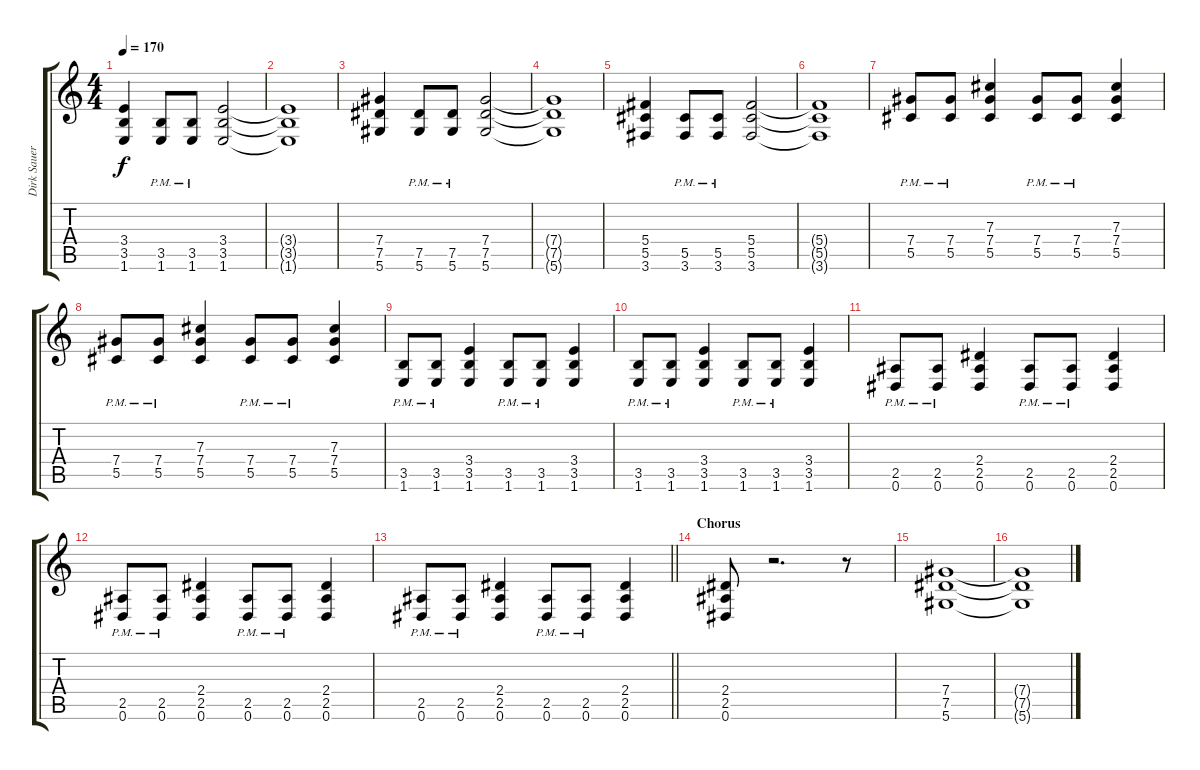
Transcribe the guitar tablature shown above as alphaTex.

\track ("Dirk Sauer - Rhythm guitar" "Dirk Sauer") {instrument distortionguitar}
\staff {score tabs}
\tuning (Eb4 Bb3 Gb3 Db3 Ab2 Eb2) {hide}
\ts (4 4)
\tempo 170
\clef g2
\ks c
(3.4 3.5 1.6).4{dy f} (3.5{pm} 1.6{pm}).8 (3.5{pm} 1.6{pm}).8 (3.4 3.5 1.6).2 |
(3.4{t} 3.5{t} 1.6{t}).1 |
(7.4 7.5 5.6).4 (7.5{pm} 5.6{pm}).8 (7.5{pm} 5.6{pm}).8 (7.4 7.5 5.6).2 |
(7.4{t} 7.5{t} 5.6{t}).1 |
(5.4 5.5 3.6).4 (5.5{pm} 3.6{pm}).8 (5.5{pm} 3.6{pm}).8 (5.4 5.5 3.6).2 |
(5.4{t} 5.5{t} 3.6{t}).1 |
(7.4{pm} 5.5{pm}).8 (7.4{pm} 5.5{pm}).8 (7.3 7.4 5.5).4 (7.4{pm} 5.5{pm}).8 (7.4{pm} 5.5{pm}).8 (7.3 7.4 5.5).4 |
(7.4{pm} 5.5{pm}).8 (7.4{pm} 5.5{pm}).8 (7.3 7.4 5.5).4 (7.4{pm} 5.5{pm}).8 (7.4{pm} 5.5{pm}).8 (7.3 7.4 5.5).4 |
(3.5{pm} 1.6{pm}).8 (3.5{pm} 1.6{pm}).8 (3.4 3.5 1.6).4 (3.5{pm} 1.6{pm}).8 (3.5{pm} 1.6{pm}).8 (3.4 3.5 1.6).4 |
(3.5{pm} 1.6{pm}).8 (3.5{pm} 1.6{pm}).8 (3.4 3.5 1.6).4 (3.5{pm} 1.6{pm}).8 (3.5{pm} 1.6{pm}).8 (3.4 3.5 1.6).4 |
(2.5{pm} 0.6{pm}).8 (2.5{pm} 0.6{pm}).8 (2.4 2.5 0.6).4 (2.5{pm} 0.6{pm}).8 (2.5{pm} 0.6{pm}).8 (2.4 2.5 0.6).4 |
(2.5{pm} 0.6{pm}).8 (2.5{pm} 0.6{pm}).8 (2.4 2.5 0.6).4 (2.5{pm} 0.6{pm}).8 (2.5{pm} 0.6{pm}).8 (2.4 2.5 0.6).4 |
\barLineRight lightlight
(2.5{pm} 0.6{pm}).8 (2.5{pm} 0.6{pm}).8 (2.4 2.5 0.6).4 (2.5{pm} 0.6{pm}).8 (2.5{pm} 0.6{pm}).8 (2.4 2.5 0.6).4 |
\section ("" "Chorus")
(2.4 2.5 0.6).8 r.2{d} r.8 |
(7.4 7.5 5.6).1 |
(7.4{t} 7.5{t} 5.6{t}).1
